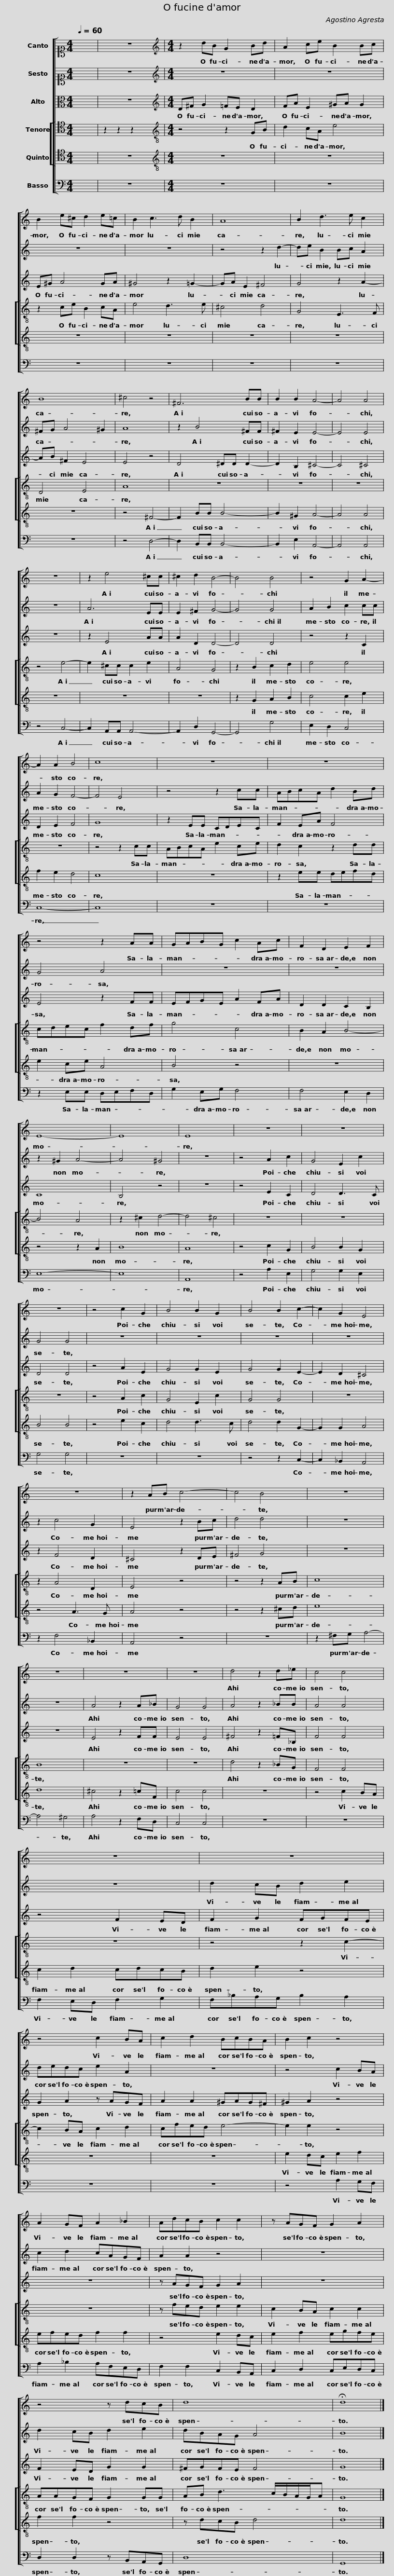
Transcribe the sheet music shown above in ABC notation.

X:1
%%score [ 1 2 3 [ 4 5 ] 6 ]
L:1/8
Q:1/4=60
M:4/4
I:linebreak $
K:C
V:1 alto1
V:2 alto1
V:3 alto
V:4 tenor
V:5 tenor
V:6 bass
V:1
 x8 | z8 |[M:4/4][K:treble] z2 dB G2 Bd | A2 ce B2 Bc | B2 e^c d2 e=c | %5
 B2 c3 d B2 | A8 |$ B2 d3 e c2 | B8 | ^c4 z4 | %10
 ^F6 BB | B2 B2 A4- | A4 A4 | z8 | z2 e4 ^cc | %15
 ^c2 d2 B4- |$ B4 B4 | z4 G2 A2- | A2 A2 B4 | c8 | %20
 z8 | z8 | z4 z2 AA |$ GABG c2 Ac | F2 D2 E2 F2 | %25
 E8- | E8 | E8 | z8 | z8 | %30
 z8 | z4 c2 G2 |$ B4 B2 G2 | B4 B2 c2- | c2 G2 E4 | %35
 z8 | z2 AB c4- | c4 B4 | z8 | z8 |$ %40
 z8 | z8 | d4 z2 d_e | c4 c4 | z8 | %45
 z8 |$ z4 c2 BA | c2 d2 BcBA | B2 c2 z4 | A2 GF A2 _B2 | %50
 AdcB c2 c2 |$ z AGF G2 A2 | z4 z dcB | d8 | !fermata!d8 |] %55
V:2
 x8 | z8 |[M:4/4][K:treble] z8 | z8 | z8 | %5
 z8 | z4 z2 d2- |$ de B2 Bc A2 | ^FG A4 ^G2 | A8 | %10
 z2 B4 ^FF | ^F2 E2 E4- | E4 E4 | z8 | A6 EE | %15
 E2 ^F2 G4- |$ G4 G4 | A2 B2 c2 cc | A2 G2 F4- | F4 E4 | %20
 z4 z2 cc | ABcA d2 Bd | G4 A4 |$ z8 | z8 | %25
 z2 ^G2 A4- | A4 ^G4 | z8 | z4 A2 c2 | G4 E2 c2 | %30
 G4 G4 | z8 |$ z8 | z8 | z8 | %35
 z2 c4 G2 | E4 z2 Bc | d4 d4 | z8 | z8 |$ %40
 A4 z2 A_B | G4 G4 | A4 z2 _BB | A4 A4 | z8 | %45
 d2 cB d2 e2 |$ dedc e2 A2 | z8 | z4 c2 BA | c2 d2 cAGF | %50
 A2 A2 z4 |$ z8 | d2 cB d2 e2 | dBAG A4 | B8 |] %55
V:3
 x8 | z8 |[M:4/4][K:treble] D^F G2 =FE D2 | FA E2 ^GA G2 | E^G A4 GA | %5
 ^G4 z2 =G2- | GA E2 ^F4 |$ G4 z2 A2- | AB ^F2 E4 | E4 z4 | %10
 D4 ^DD D2- | D2 B,2 ^C4- | C4 ^C4 | z8 | z2 E4 AA | %15
 A2 D2 D4- |$ D4 D4 | z4 z2 C2 | D2 E2 F4 | G8 | %20
 z2 EE CDEC | F2 EA F4 | E4 z2 FF |$ EFGE A2 FA | D2 D2 C2 B,2 | %25
 C8 | B,4 z4 | z8 | z4 E2 C2 | D4 D3 C | %30
 D4 D4 | z4 A2 E2 |$ G4 G2 E2 | G4 G2 E2- | E2 D2 ^C4 | %35
 z2 F4 D2 | ^C4 z2 DE | ^F4 G4 | z8 | z8 |$ %40
 E4 z2 FF | E4 E4 | ^F4 z2 =F_B, | F4 F4 | z4 F2 ED | %45
 F2 G2 FGFE |$ G2 A2 z AGF | A2 A2 ^GAG^F | ^G2 A2 z4 | z8 | %50
 z AGF G2 A2 |$ z8 | F2 ED G2 G2 | ^FGFE F4 | G8 |] %55
V:4
 x8 | z2 z2 z2 x2 |[M:4/4][K:treble-8] z4 z2 GB | d2 cA e4 | z2 ce B2 cA | %5
 e4 d3 e | ^c4 d4 |$ G4 E3 F | D4 E4 | A8 | %10
 z8 | z8 | z8 | z4 e4- | e2 ^cc c2 e2 | %15
 A4 G4 |$ z2 B2 c2 d2 | e4 e4 | z8 | z4 z2 cc | %20
 ABcA e2 ce | d2 c2 z2 dd | cdec f2 df |$ g4 c4 | B2 A2 B4- | %25
 B4 A4 | z2 ^c2 d4- | d4 ^c4 | z8 | z8 | %30
 z8 | z4 A2 c2 |$ G4 E2 c2 | G4 G4 | z8 | %35
 z2 A4 D2 | E4 z4 | z4 z2 AB | c8 | B8 |$ %40
 z8 | z8 | d4 z2 _BG | F4 F4 | z8 | %45
 z4 z2 c2- |$ c2 BA c2 d2 | cfed e4- | e2 e2 z4 | z8 | %50
 z fed e2 e2 |$ c2 BA c2 c2 | AAGF G2 GG | AB d3 c/B/A/G/A | G8 |] %55
V:5
 x8 | z8 |[M:4/4][K:treble-8] z8 | z8 | z8 | %5
 z8 | z8 |$ z8 | z8 | z4 ^F4- | %10
 F2 BB B4- | B2 ^G2 A4- | A4 A4 | z8 | z8 | %15
 z8 |$ z2 G2 A2 B2 | c4 c2 e2 | f2 e2 d4 | c8 | %20
 z8 | z2 ee defd | e2 ce A4 |$ B4 z4 | z8 | %25
 z4 z2 A2 | B8 | A8 | z4 c2 G2 | B4 B2 G2 | %30
 B4 B4 | z4 e2 c2 |$ d4 d3 c | d4 d2 G2- | G2 G2 A4 | %35
 z4 A3 G | A4 z4 | z4 z2 ^cd | e8 | d8 |$ %40
 ^c4 z2 =cF | c4 c4 | z8 | z4 c2 BA | c2 d2 cdcB | %45
 d2 e2 z4 |$ z8 | z8 | e2 dc e2 f2 | efed f2 f2 | %50
 z4 e2 dc |$ e2 f2 egfe | f2 f2 z4 | z dcB d4 | d8 |] %55
V:6
 x8 | z8 |[M:4/4] z8 | z8 | z8 | %5
 z8 | z8 |$ z8 | z8 | z4 D,4- | %10
 D,2 B,,B,, B,,4- | B,,2 E,2 A,,4- | A,,4 A,,4 | z4 C,4- | C,2 A,,A,, A,,4- | %15
 A,,2 D,2 G,,4- |$ G,,4 G,4 | E,2 D,2 C,4 | C,8- | C,8 | %20
 z8 | z8 | z2 E,E, D,E,F,D, |$ G,2 E,G, F,4 | F,4 E,2 D,2 | %25
 E,8- | E,8 | A,,8 | z4 A,2 E,2 | G,4 G,2 E,2 | %30
 G,4 G,4 | z8 |$ z8 | z4 z2 C,2- | C,2 _B,,2 A,,4 | %35
 z2 F,4 _B,,2 | A,,4 z4 | z8 | z2 ^F,G, A,4- | A,4 ^G,4 |$ %40
 A,4 z2 F,D, | C,4 C,4 | z8 | z8 | F,2 E,D, F,2 G,2 | %45
 F,_B,A,G, B,2 A,2 |$ z8 | z8 | z4 A,2 G,F, | A,2 _B,2 A,F,E,D, | %50
 F,2 F,2 C,2 B,,A,, |$ C,2 D,2 C,E,D,C, | D,2 D,2 z B,,A,,G,, | D,8 | G,,8 |] %55
